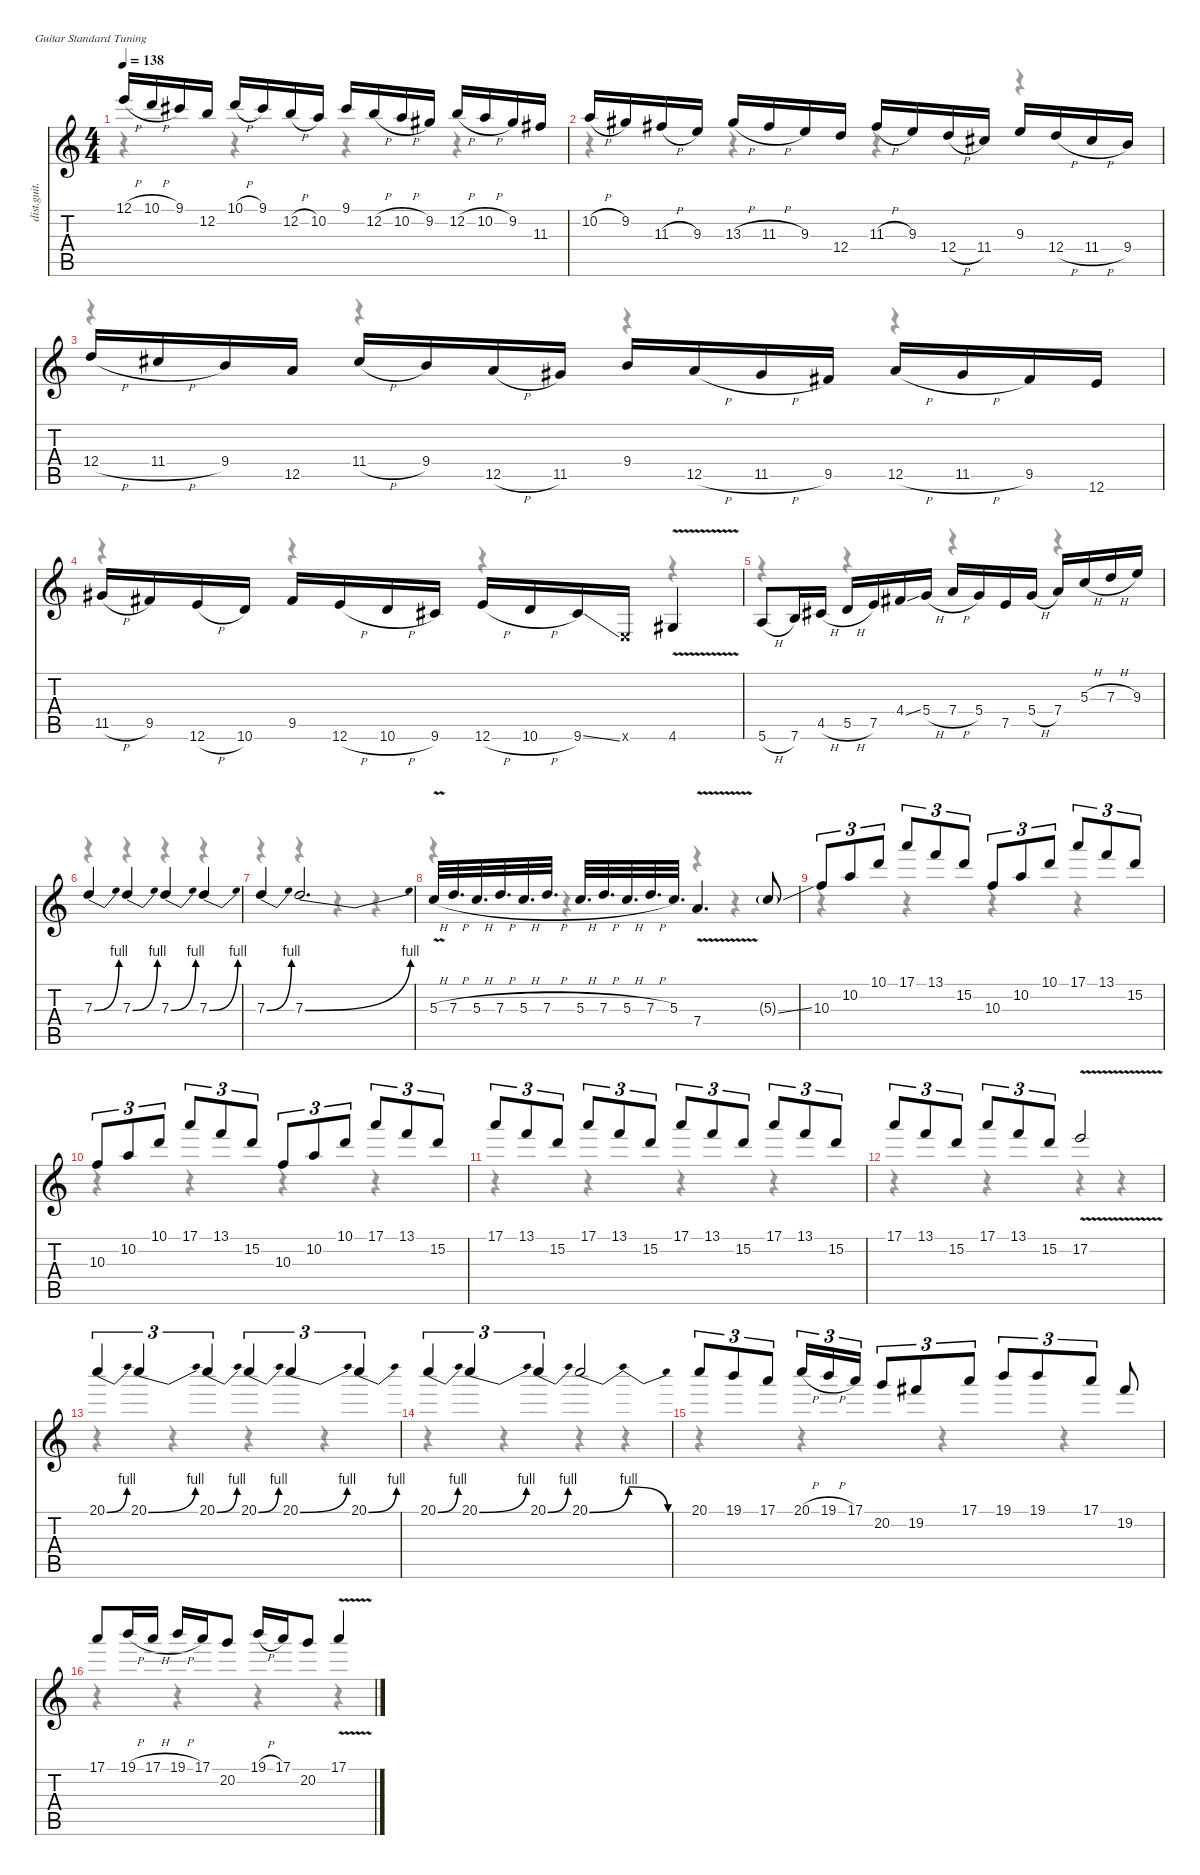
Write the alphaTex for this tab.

\defaultSystemsLayout 4
\hideDynamics
\bracketExtendMode nobrackets
\track ("Kirk Hammett ( Solo 1 )" "dist.guit.") {instrument distortionguitar}
\staff {score tabs}
\tuning (E4 B3 G3 D3 A2 E2)
\voice
\ts (4 4)
\tempo 138
\clef g2
\ks c
12.1{h}.16{dy f} 10.1{h}.16 9.1{acc #}.16 12.2.16 10.1{h}.16 9.1{acc #}.16 12.2{h}.16 10.2.16 9.1{acc #}.16 12.2{h}.16 10.2{h}.16 9.2{acc #}.16 12.2{h}.16 10.2{h}.16 9.2{acc #}.16 11.3{acc #}.16 |
10.2{h}.16 9.2{acc #}.16 11.3{h acc #}.16 9.3.16 13.3{h acc #}.16 11.3{h acc #}.16 9.3.16 12.4.16 11.3{h acc #}.16 9.3.16 12.4{h}.16 11.4{acc #}.16 9.3.16 12.4{h}.16 11.4{h acc #}.16 9.4.16 |
12.4{h}.16 11.4{h acc #}.16 9.4.16 12.5.16 11.4{h acc #}.16 9.4.16 12.5{h}.16 11.5{acc #}.16 9.4.16 12.5{h}.16 11.5{h acc #}.16 9.5{acc #}.16 12.5{h}.16 11.5{h acc #}.16 9.5{acc #}.16 12.6.16 |
11.5{h acc #}.16 9.5{acc #}.16 12.6{h}.16 10.6.16 9.5{acc #}.16 12.6{h}.16 10.6{h}.16 9.6{acc #}.16 12.6{h}.16 10.6{h}.16 9.6{ss acc #}.16 0.6{x}.16 4.6{v acc #}.4 |
5.6{h}.8 7.6.16 4.5{h acc #}.16 5.5{h}.16 7.5.16 4.4{ss acc #}.16 5.4{h}.16 7.4{h}.16 5.4.16 7.5.16 5.4{h}.16 7.4.16 5.3{h}.16 7.3{h}.16 9.3.16 |
7.3{be (bend 0 0 15 4)}.4 7.3{be (bend 0 0 15 4)}.4 7.3{be (bend 0 0 15 4)}.4 7.3{be (bend 0 0 15 4)}.4 |
7.3{be (bend 0 0 15 4)}.4 7.3{be (bend 0 0 15 4)}.2{d} |
5.3{v h}.32 7.3{h}.32{d} 5.3{h}.32{d} 7.3{h}.32{d} 5.3{h}.32{d} 7.3{h}.32{d} 5.3{h}.32{d} 7.3{h}.32{d} 5.3{h}.32{d} 7.3{h}.32{d} 5.3.32{d} 7.4{v}.4{d} 5.3{ss g}.8{dy fff} |
10.3.8{tu (3 2) dy f} 10.2.8{tu (3 2)} 10.1.8{tu (3 2)} 17.1.8{tu (3 2)} 13.1.8{tu (3 2)} 15.2.8{tu (3 2)} 10.3.8{tu (3 2)} 10.2.8{tu (3 2)} 10.1.8{tu (3 2)} 17.1.8{tu (3 2)} 13.1.8{tu (3 2)} 15.2.8{tu (3 2)} |
10.3.8{tu (3 2)} 10.2.8{tu (3 2)} 10.1.8{tu (3 2)} 17.1.8{tu (3 2)} 13.1.8{tu (3 2)} 15.2.8{tu (3 2)} 10.3.8{tu (3 2)} 10.2.8{tu (3 2)} 10.1.8{tu (3 2)} 17.1.8{tu (3 2)} 13.1.8{tu (3 2)} 15.2.8{tu (3 2)} |
17.1.8{tu (3 2)} 13.1.8{tu (3 2)} 15.2.8{tu (3 2)} 17.1.8{tu (3 2)} 13.1.8{tu (3 2)} 15.2.8{tu (3 2)} 17.1.8{tu (3 2)} 13.1.8{tu (3 2)} 15.2.8{tu (3 2)} 17.1.8{tu (3 2)} 13.1.8{tu (3 2)} 15.2.8{tu (3 2)} |
17.1.8{tu (3 2)} 13.1.8{tu (3 2)} 15.2.8{tu (3 2)} 17.1.8{tu (3 2)} 13.1.8{tu (3 2)} 15.2.8{tu (3 2)} 17.2{v}.2 |
20.1{be (bend 0 0 15 4)}.4{tu (3 2)} 20.1{be (bend 0 0 15 4)}.4{tu (3 2)} 20.1{be (bend 0 0 15 4)}.4{tu (3 2)} 20.1{be (bend 0 0 15 4)}.4{tu (3 2)} 20.1{be (bend 0 0 15 4)}.4{tu (3 2)} 20.1{be (bend 0 0 15 4)}.4{tu (3 2)} |
20.1{be (bend 0 0 15 4)}.4{tu (3 2)} 20.1{be (bend 0 0 15 4)}.4{tu (3 2)} 20.1{be (bend 0 0 15 4)}.4{tu (3 2)} 20.1{be (bendrelease 0 0 15 4 30 4 45 0)}.2 |
20.1.8{tu (3 2)} 19.1.8{tu (3 2)} 17.1.8{tu (3 2)} 20.1{h}.16{tu (3 2)} 19.1{h}.16{tu (3 2)} 17.1.16{tu (3 2)} 20.2.8{tu (3 2)} 19.2{acc #}.8{tu (3 2)} 17.1.8{tu (3 2)} 19.1.8{tu (3 2)} 19.1.8{tu (3 2)} 17.1.8{tu (3 2)} 19.2{acc #}.8 |
17.1.8 19.1{h}.16 17.1{h}.16 19.1{h}.16 17.1.16 20.2.8 19.1{h}.16 17.1.16 20.2.8 17.1{v}.4
\voice
\clef g2
\ottava regular
\simile none
\ks c
r.4{dy mf} r.4 r.4 r.4 |
r.4 r.4 r.4 r.4 |
r.4 r.4 r.4 r.4 |
r.4 r.4 r.4 r.4 |
r.4 r.4 r.4 r.4 |
r.4 r.4 r.4 r.4 |
r.4 r.4 r.4 r.4 |
r.4 r.4 r.4 r.4 |
r.4 r.4 r.4 r.4 |
r.4 r.4 r.4 r.4 |
r.4 r.4 r.4 r.4 |
r.4 r.4 r.4 r.4 |
r.4 r.4 r.4 r.4 |
r.4 r.4 r.4 r.4 |
r.4 r.4 r.4 r.4 |
r.4 r.4 r.4 r.4
